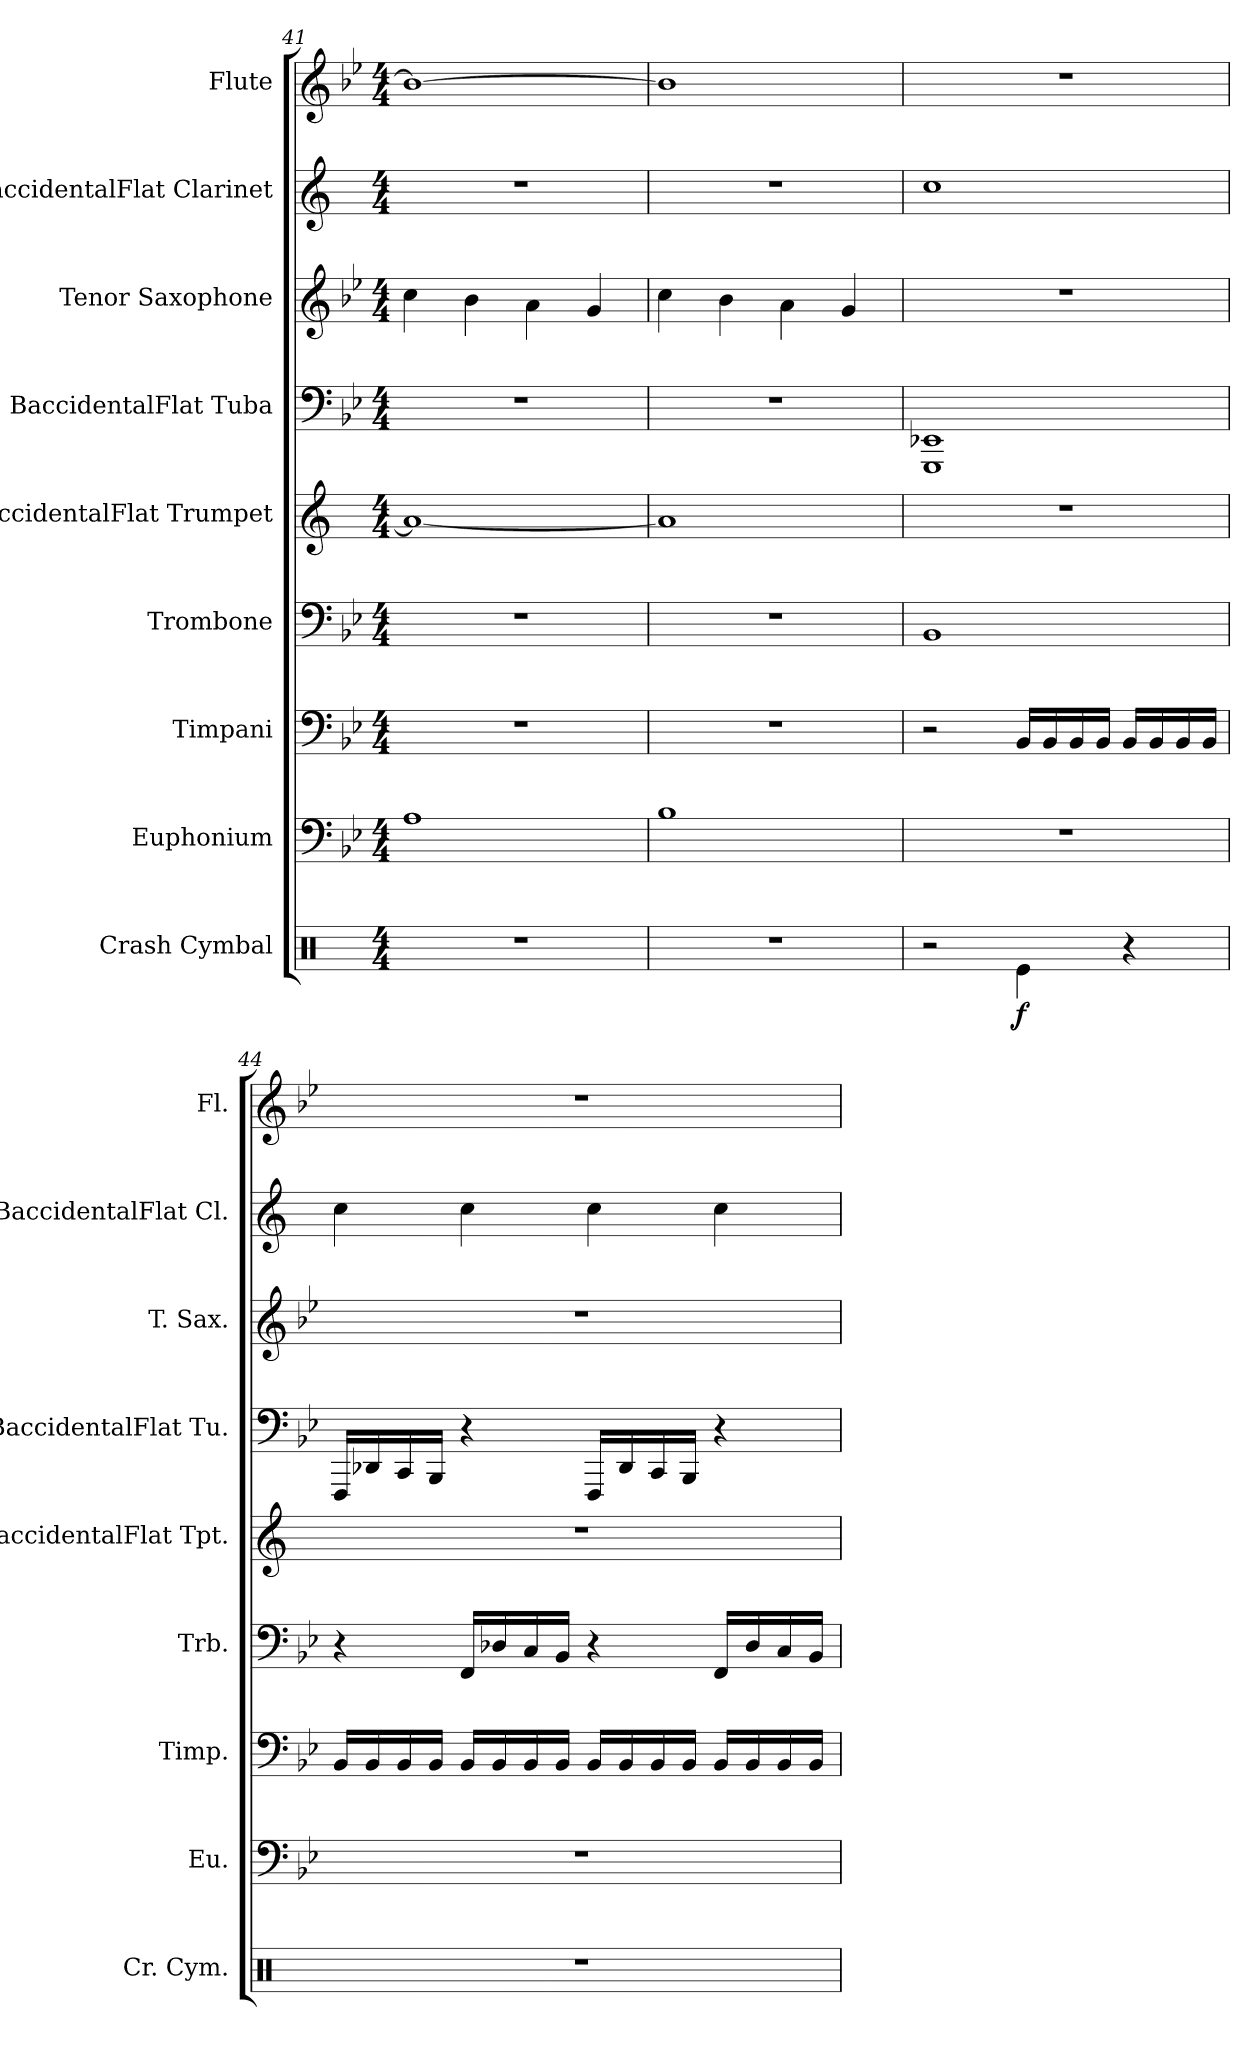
**kern	**dynam	**kern	**kern	**kern	**kern	**kern	**kern	**kern	**kern
*part9	*part9	*part8	*part7	*part6	*part5	*part4	*part3	*part2	*part1
*staff9	*staff9	*staff8	*staff7	*staff6	*staff5	*staff4	*staff3	*staff2	*staff1
*I"Crash Cymbal	*	*I"Euphonium	*I"Timpani	*I"Trombone	*I"BaccidentalFlat Trumpet	*I"BaccidentalFlat Tuba	*I"Tenor Saxophone	*I"BaccidentalFlat Clarinet	*I"Flute
*I'Cr. Cym.	*	*I'Eu.	*I'Timp.	*I'Trb.	*I'BaccidentalFlat Tpt.	*I'BaccidentalFlat Tu.	*I'T. Sax.	*I'BaccidentalFlat Cl.	*I'Fl.
!!LO:PB:g=z
*clefX	*	*clefF4	*clefF4	*clefF4	*clefG2	*clefF4	*clefG2	*clefG2	*clefG2
*	*	*	*	*	*ITrd1c2	*	*ITrd8c14	*ITrd1c2	*
*k[]	*	*k[b-e-]	*k[b-e-]	*k[b-e-]	*k[b-e-]	*k[b-e-]	*k[b-e-]	*k[b-e-]	*k[b-e-]
*M4/4	*	*M4/4	*M4/4	*M4/4	*M4/4	*M4/4	*M4/4	*M4/4	*M4/4
=41	=41	=41	=41	=41	=41	=41	=41	=41	=41
1r	.	1A	1r	1r	1g_	1r	4c\	1r	1b-_
.	.	.	.	.	.	.	4B-\	.	.
.	.	.	.	.	.	.	4A\	.	.
.	.	.	.	.	.	.	4G/	.	.
=42	=42	=42	=42	=42	=42	=42	=42	=42	=42
1r	.	1B-	1r	1r	1g]	1r	4c\	1r	1b-]
.	.	.	.	.	.	.	4B-\	.	.
.	.	.	.	.	.	.	4A\	.	.
.	.	.	.	.	.	.	4G/	.	.
=43	=43	=43	=43	=43	=43	=43	=43	=43	=43
2r	.	1r	2r	1BB-	1r	1GGG 1EE-X	1r	1b-	1r
!	!LO:DY:b	!	!	!	!	!	!	!	!
4Re\	f	.	16BB-/LL	.	.	.	.	.	.
.	.	.	16BB-/	.	.	.	.	.	.
.	.	.	16BB-/	.	.	.	.	.	.
.	.	.	16BB-/JJ	.	.	.	.	.	.
4r	.	.	16BB-/LL	.	.	.	.	.	.
.	.	.	16BB-/	.	.	.	.	.	.
.	.	.	16BB-/	.	.	.	.	.	.
.	.	.	16BB-/JJ	.	.	.	.	.	.
=44	=44	=44	=44	=44	=44	=44	=44	=44	=44
1r	.	1r	16BB-/LL	4r	1r	16FFF/LL	1r	4b-\	1r
.	.	.	16BB-/	.	.	16DD-X/	.	.	.
.	.	.	16BB-/	.	.	16CC/	.	.	.
.	.	.	16BB-/JJ	.	.	16BBB-/JJ	.	.	.
.	.	.	16BB-/LL	16FF/LL	.	4r	.	4b-\	.
.	.	.	16BB-/	16D-X/	.	.	.	.	.
.	.	.	16BB-/	16C/	.	.	.	.	.
.	.	.	16BB-/JJ	16BB-/JJ	.	.	.	.	.
.	.	.	16BB-/LL	4r	.	16FFF/LL	.	4b-\	.
.	.	.	16BB-/	.	.	16DD-/	.	.	.
.	.	.	16BB-/	.	.	16CC/	.	.	.
.	.	.	16BB-/JJ	.	.	16BBB-/JJ	.	.	.
.	.	.	16BB-/LL	16FF/LL	.	4r	.	4b-\	.
.	.	.	16BB-/	16D-/	.	.	.	.	.
.	.	.	16BB-/	16C/	.	.	.	.	.
.	.	.	16BB-/JJ	16BB-/JJ	.	.	.	.	.
=	=	=	=	=	=	=	=	=	=
*-	*-	*-	*-	*-	*-	*-	*-	*-	*-
